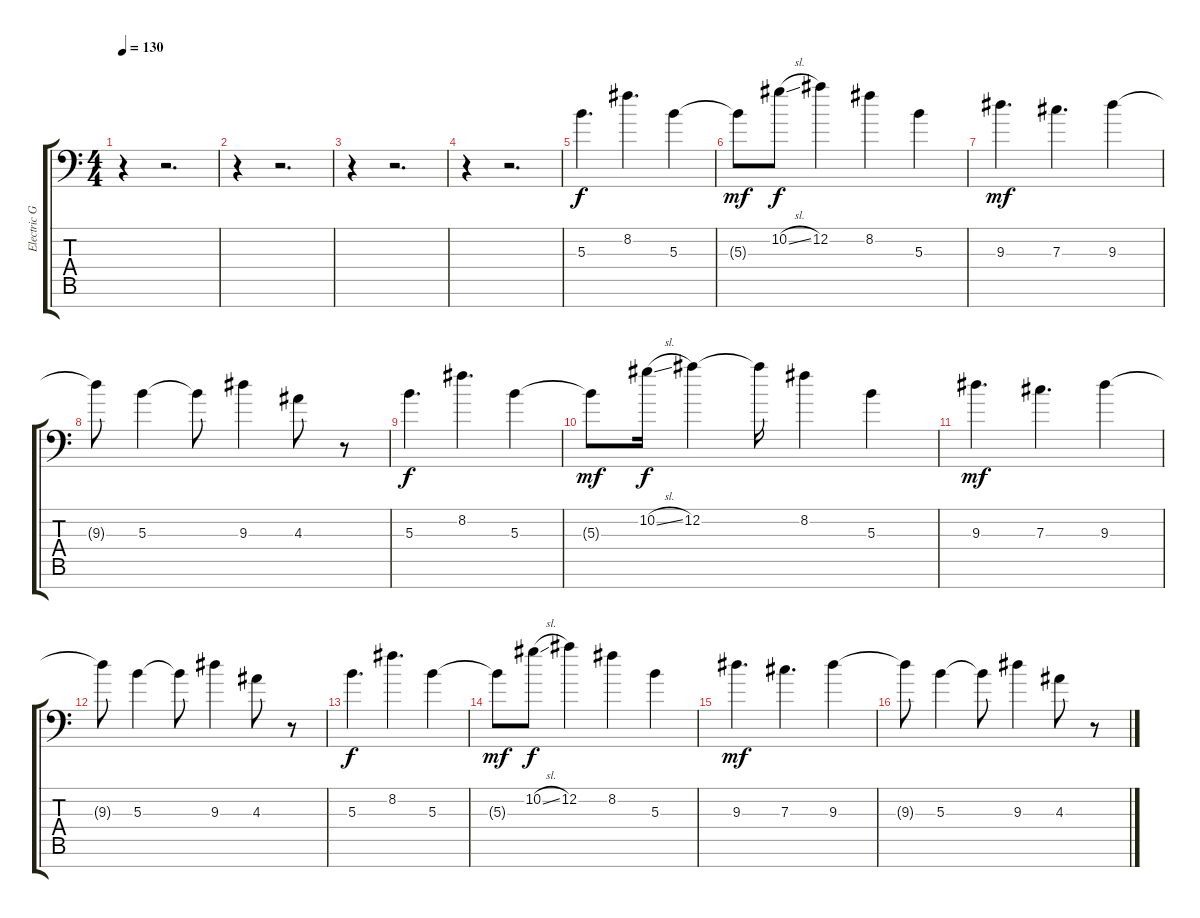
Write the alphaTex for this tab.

\track ("Electric Guitar" "Electric G") {instrument distortionguitar}
\staff {score tabs}
\tuning (Eb4 Bb3 Gb3 Db3 Ab2 Eb2 Ab1) {hide}
\ts (4 4)
\tempo 130
\clef f4
\ks c
r.4{dy f} r.2{d} |
r.4 r.2{d} |
r.4 r.2{d} |
r.4 r.2{d} |
5.3.4{d} 8.2.4{d} 5.3.4 |
5.3{t}.8{dy mf} 10.2{sl}.8{dy f} 12.2.4 8.2.4 5.3.4 |
9.3.4{d dy mf} 7.3.4{d} 9.3.4 |
9.3{t}.8 5.3.4 5.3{t}.8 9.3.4 4.3.8 r.8 |
5.3.4{d dy f} 8.2.4{d} 5.3.4 |
5.3{t}.8{dy mf} 10.2{sl}.16{dy f} 12.2.4 12.2{t}.16 8.2.4 5.3.4 |
9.3.4{d dy mf} 7.3.4{d} 9.3.4 |
9.3{t}.8 5.3.4 5.3{t}.8 9.3.4 4.3.8 r.8 |
5.3.4{d dy f} 8.2.4{d} 5.3.4 |
5.3{t}.8{dy mf} 10.2{sl}.8{dy f} 12.2.4 8.2.4 5.3.4 |
9.3.4{d dy mf} 7.3.4{d} 9.3.4 |
9.3{t}.8 5.3.4 5.3{t}.8 9.3.4 4.3.8 r.8
